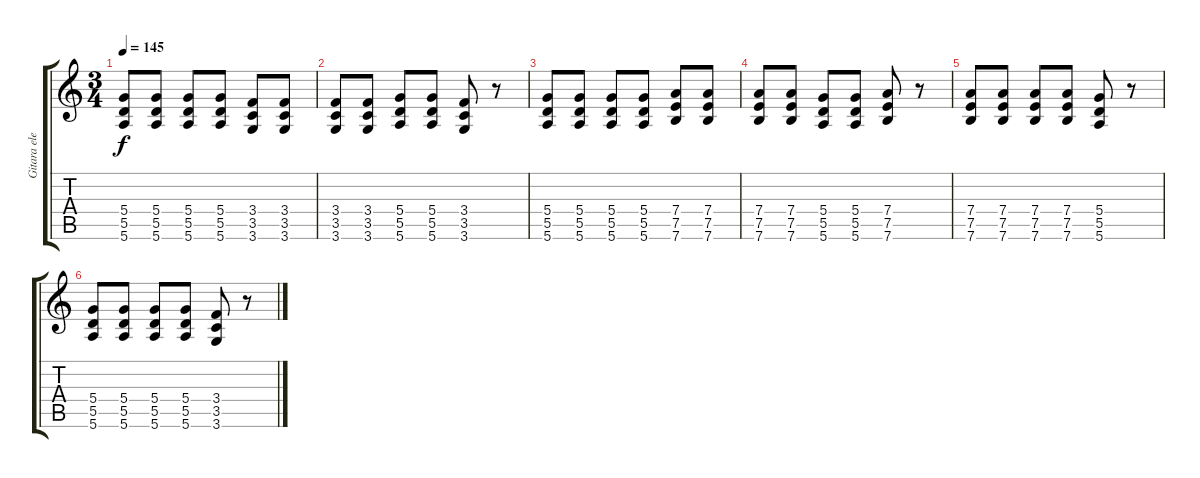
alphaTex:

\track ("Gitara elektryczna (II)" "Gitara ele") {instrument distortionguitar}
\staff {score tabs}
\tuning (E4 B3 G3 D3 A2 E2) {hide}
\ts (3 4)
\tempo 145
\clef g2
\ks c
(5.4 5.5 5.6).8{dy f} (5.4 5.5 5.6).8 (5.4 5.5 5.6).8 (5.4 5.5 5.6).8 (3.4 3.5 3.6).8 (3.4 3.5 3.6).8 |
(3.4 3.5 3.6).8 (3.4 3.5 3.6).8 (5.4 5.5 5.6).8 (5.4 5.5 5.6).8 (3.4 3.5 3.6).8 r.8 |
(5.4 5.5 5.6).8 (5.4 5.5 5.6).8 (5.4 5.5 5.6).8 (5.4 5.5 5.6).8 (7.4 7.5 7.6).8 (7.4 7.5 7.6).8 |
(7.4 7.5 7.6).8 (7.4 7.5 7.6).8 (5.4 5.5 5.6).8 (5.4 5.5 5.6).8 (7.4 7.5 7.6).8 r.8 |
(7.4 7.5 7.6).8 (7.4 7.5 7.6).8 (7.4 7.5 7.6).8 (7.4 7.5 7.6).8 (5.4 5.5 5.6).8 r.8 |
(5.4 5.5 5.6).8 (5.4 5.5 5.6).8 (5.4 5.5 5.6).8 (5.4 5.5 5.6).8 (3.4 3.5 3.6).8 r.8
